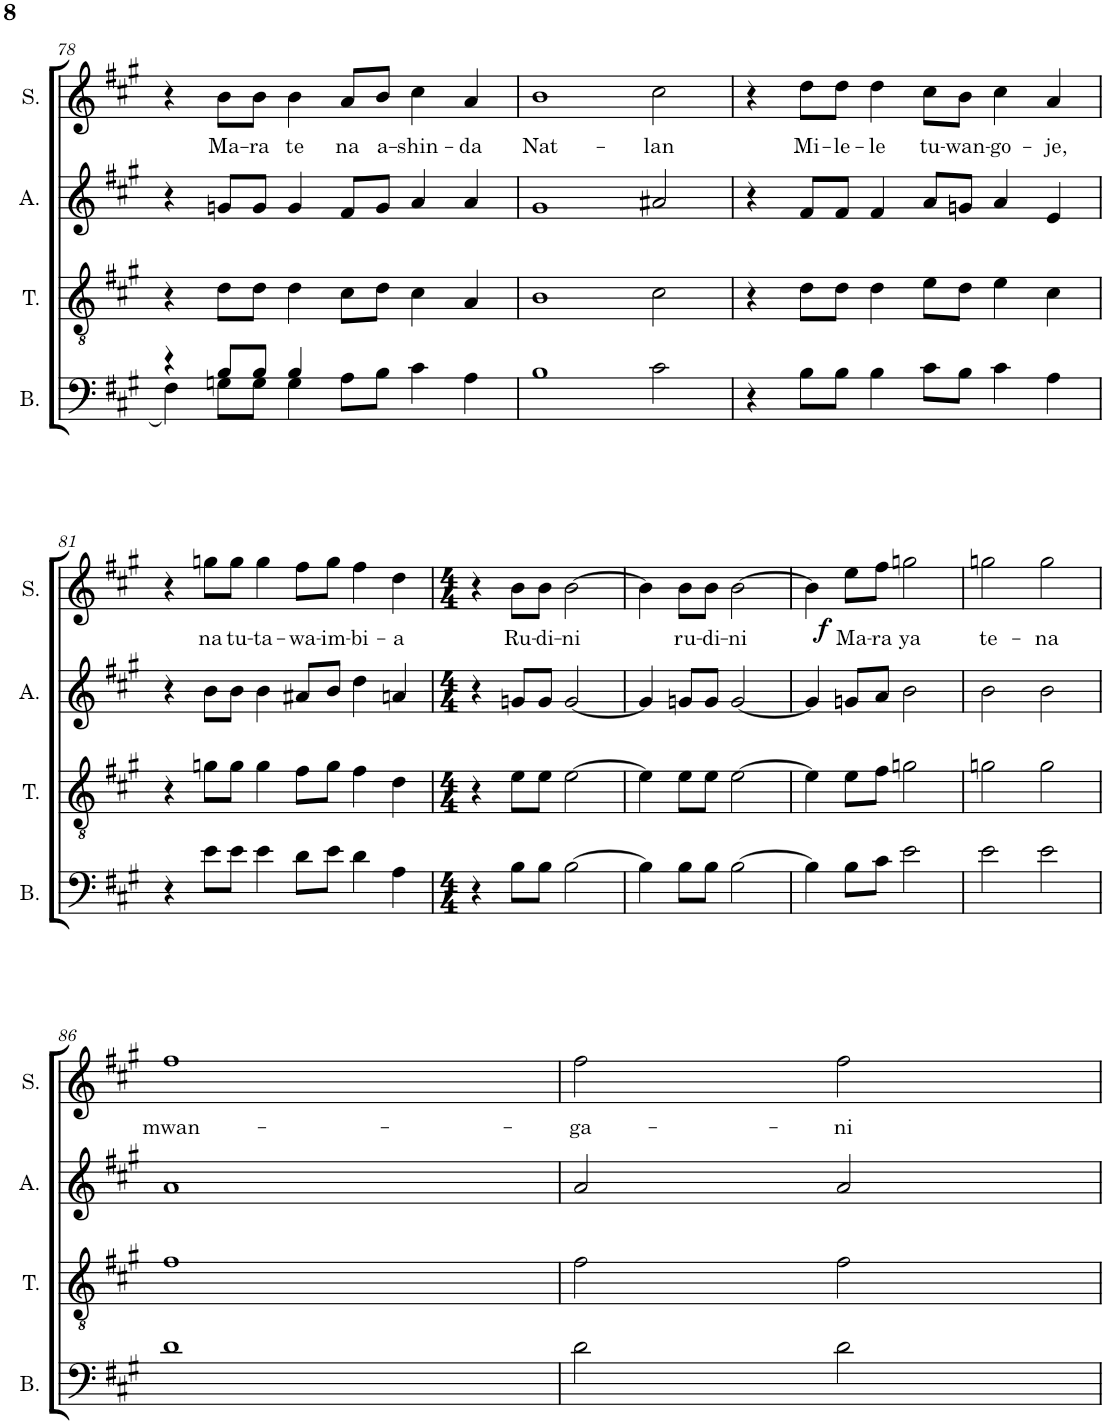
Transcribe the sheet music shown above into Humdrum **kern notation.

**kern	**kern	**kern	**kern	**text	**dynam	**kern
*part5	*part4	*part3	*part2	*part2	*part2	*part1
*staff5	*staff4	*staff3	*staff2	*staff2	*staff2	*staff1
*I"Bass	*I"Tenor	*I"Alto	*I"Soprano	*	*	*I"Tenor (Solo)
*I'B.	*I'T.	*I'A.	*I'S.	*	*	*I'T.S.
!!LO:PB:g=z
*clefF4	*clefGv2	*clefG2	*clefG2	*	*	*clefGv2
*k[f#c#g#]	*k[f#c#g#]	*k[f#c#g#]	*k[f#c#g#]	*	*	*k[f#c#g#]
*M6/4	*M6/4	*M6/4	*M6/4	*	*	*M6/4
=78	=78	=78	=78	=78	=78	=78
*^	*	*	*	*	*	*
4r	4F#\	4r	4r	4r	.	.	1.r
!	!	!	!	!	!LO:LY:b	!	!
8B/L	8Gn\L	8d\L	8gn/L	8b\L	Ma-	.	.
!	!	!	!	!	!LO:LY:b	!	!
8B/J	8G\J	8d\J	8g/J	8b\J	-ra	.	.
!	!	!	!	!	!LO:LY:b	!	!
4B/	4G\	4d\	4g/	4b\	te	.	.
!	!	!	!	!	!LO:LY:b	!	!
8A\L	2.ryy	8c#\L	8f#/L	8a/L	na	.	.
!	!	!	!	!	!LO:LY:b	!	!
8B\J	.	8d\J	8g/J	8b/J	a-	.	.
!	!	!	!	!	!LO:LY:b	!	!
4c#\	.	4c#\	4a/	4cc#\	-shin-	.	.
!	!	!	!	!	!LO:LY:b	!	!
4A\	.	4A/	4a/	4a/	-da	.	.
*v	*v	*	*	*	*	*	*
=79	=79	=79	=79	=79	=79	=79
!	!	!	!	!LO:LY:b	!	!
1B	1B	1g#	1b	Nat-	.	1.r
!	!	!	!	!LO:LY:b	!	!
2c#\	2c#\	2a#X/	2cc#\	-lan	.	.
=80	=80	=80	=80	=80	=80	=80
4r	4r	4r	4r	.	.	1.r
!	!	!	!	!LO:LY:b	!	!
8B\L	8d\L	8f#/L	8dd\L	Mi-	.	.
!	!	!	!	!LO:LY:b	!	!
8B\J	8d\J	8f#/J	8dd\J	-le-	.	.
!	!	!	!	!LO:LY:b	!	!
4B\	4d\	4f#/	4dd\	-le	.	.
!	!	!	!	!LO:LY:b	!	!
8c#\L	8e\L	8a/L	8cc#\L	tu-	.	.
!	!	!	!	!LO:LY:b	!	!
8B\J	8d\J	8gn/J	8b\J	-wan-	.	.
!	!	!	!	!LO:LY:b	!	!
4c#\	4e\	4a/	4cc#\	-go-	.	.
!	!	!	!	!LO:LY:b	!	!
4A\	4c#\	4e/	4a/	-je,	.	.
!!LO:LB:g=z
=81	=81	=81	=81	=81	=81	=81
4r	4r	4r	4r	.	.	1.r
!	!	!	!	!LO:LY:b	!	!
8e\L	8gn\L	8b\L	8ggn\L	na	.	.
!	!	!	!	!LO:LY:b	!	!
8e\J	8g\J	8b\J	8gg\J	tu-	.	.
!	!	!	!	!LO:LY:b	!	!
4e\	4g\	4b\	4gg\	-ta-	.	.
!	!	!	!	!LO:LY:b	!	!
8d\L	8f#\L	8a#X/L	8ff#\L	-wa-	.	.
!	!	!	!	!LO:LY:b	!	!
8e\J	8g\J	8b/J	8gg\J	-im-	.	.
!	!	!	!	!LO:LY:b	!	!
4d\	4f#\	4dd\	4ff#\	-bi-	.	.
!	!	!	!	!LO:LY:b	!	!
4A\	4d\	4an/	4dd\	-a	.	.
=82	=82	=82	=82	=82	=82	=82
*M4/4	*M4/4	*M4/4	*M4/4	*	*	*M4/4
4r	4r	4r	4r	.	.	1r
!	!	!	!	!LO:LY:b	!	!
8B\L	8e\L	8gn/L	8b\L	Ru-	.	.
!	!	!	!	!LO:LY:b	!	!
8B\J	8e\J	8g/J	8b\J	-di-	.	.
!	!	!	!	!LO:LY:b	!	!
[2B\	[2e\	[2g/	[2b\	-ni	.	.
=83	=83	=83	=83	=83	=83	=83
4B\]	4e\]	4g/]	4b\]	.	.	1r
!	!	!	!	!LO:LY:b	!	!
8B\L	8e\L	8gn/L	8b\L	ru-	.	.
!	!	!	!	!LO:LY:b	!	!
8B\J	8e\J	8g/J	8b\J	-di-	.	.
!	!	!	!	!LO:LY:b	!	!
[2B\	[2e\	[2g/	[2b\	-ni	.	.
=84	=84	=84	=84	=84	=84	=84
4B\]	4e\]	4g/]	4b\]	.	.	1r
!	!	!	!	!LO:LY:b	!LO:DY:b	!
8B\L	8e\L	8gn/L	8ee\L	Ma-	f	.
!	!	!	!	!LO:LY:b	!	!
8c#\J	8f#\J	8a/J	8ff#\J	-ra	.	.
!	!	!	!	!LO:LY:b	!	!
2e\	2gn\	2b\	2ggn\	ya	.	.
=85	=85	=85	=85	=85	=85	=85
!	!	!	!	!LO:LY:b	!	!
2e\	2gn\	2b\	2ggn\	te-	.	1r
!	!	!	!	!LO:LY:b	!	!
2e\	2g\	2b\	2gg\	-na	.	.
!!LO:LB:g=z
=86	=86	=86	=86	=86	=86	=86
!	!	!	!	!LO:LY:b	!	!
1d	1f#	1a	1ff#	mwan-	.	1r
=87	=87	=87	=87	=87	=87	=87
!	!	!	!	!LO:LY:b	!	!
2d\	2f#\	2a/	2ff#\	-ga-	.	1r
!	!	!	!	!LO:LY:b	!	!
2d\	2f#\	2a/	2ff#\	-ni	.	.
=	=	=	=	=	=	=
*-	*-	*-	*-	*-	*-	*-
